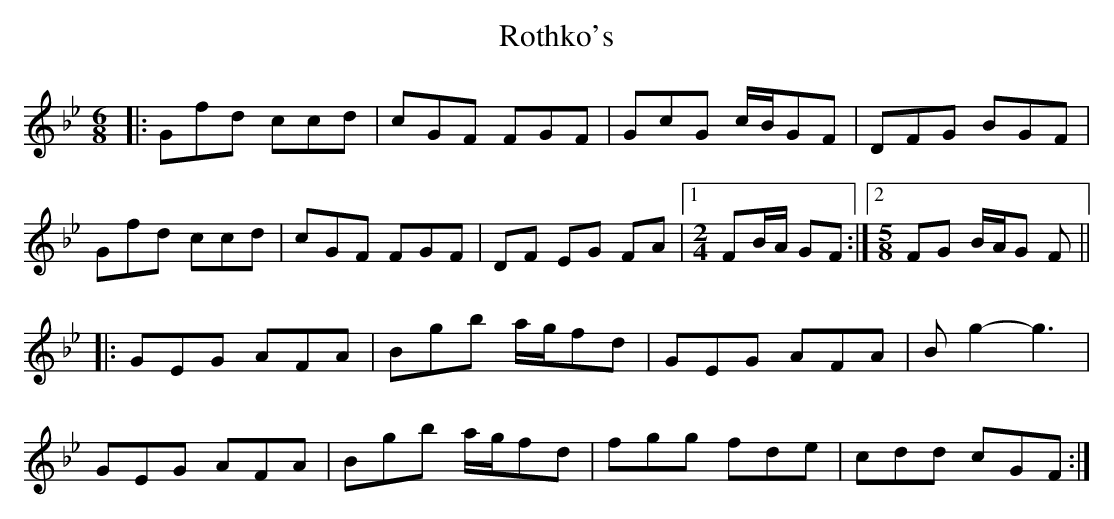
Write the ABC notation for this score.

X:1
T: Rothko's
M: 6/8
L: 1/8
K: Gmin
|:Gfd ccd|cGF FGF|GcG c/B/GF|DFG BGF|
Gfd ccd|cGF FGF|DF EG FA|1 [M:2/4] FB/A/ GF:|2 [M:5/8]FG B/A/G F||
|:GEG AFA|Bgb a/g/fd|GEG AFA|Bg2-g3|
GEG AFA|Bgb a/g/fd|fgg fde|cdd cGF:|
